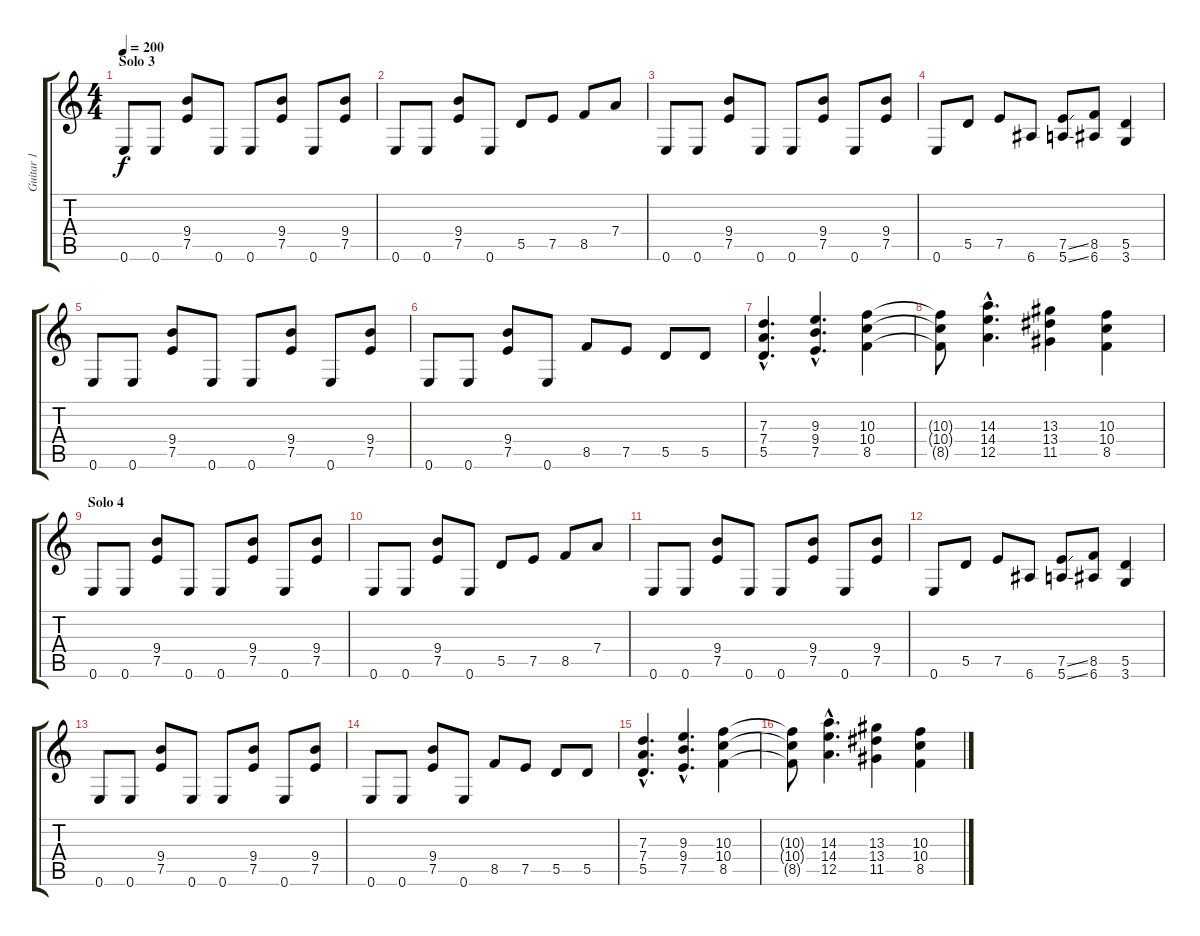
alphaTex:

\track ("Guitar 1" "Guitar 1") {instrument overdrivenguitar}
\staff {score tabs}
\tuning (E4 B3 G3 D3 A2 E2) {hide}
\ts (4 4)
\section ("" "Solo 3")
\tempo 200
\clef g2
\ks c
0.6.8{dy f instrument overdrivenguitar} 0.6.8 (9.4 7.5).8 0.6.8 0.6.8 (9.4 7.5).8 0.6.8 (9.4 7.5).8 |
0.6.8 0.6.8 (9.4 7.5).8 0.6.8 5.5.8 7.5.8 8.5.8 7.4.8 |
0.6.8 0.6.8 (9.4 7.5).8 0.6.8 0.6.8 (9.4 7.5).8 0.6.8 (9.4 7.5).8 |
0.6.8 5.5.8 7.5.8 6.6.8 (7.5{ss} 5.6{ss}).8 (8.5 6.6).8 (5.5 3.6).4 |
0.6.8 0.6.8 (9.4 7.5).8 0.6.8 0.6.8 (9.4 7.5).8 0.6.8 (9.4 7.5).8 |
0.6.8 0.6.8 (9.4 7.5).8 0.6.8 8.5.8 7.5.8 5.5.8 5.5.8 |
(7.3{hac} 7.4{hac} 5.5{hac}).4{d} (9.3{hac} 9.4{hac} 7.5{hac}).4{d} (10.3 10.4 8.5).4 |
(10.3{t} 10.4{t} 8.5{t}).8 (14.3{hac} 14.4{hac} 12.5{hac}).4{d} (13.3 13.4 11.5).4 (10.3 10.4 8.5).4 |
\section ("" "Solo 4")
0.6.8 0.6.8 (9.4 7.5).8 0.6.8 0.6.8 (9.4 7.5).8 0.6.8 (9.4 7.5).8 |
0.6.8 0.6.8 (9.4 7.5).8 0.6.8 5.5.8 7.5.8 8.5.8 7.4.8 |
0.6.8 0.6.8 (9.4 7.5).8 0.6.8 0.6.8 (9.4 7.5).8 0.6.8 (9.4 7.5).8 |
0.6.8 5.5.8 7.5.8 6.6.8 (7.5{ss} 5.6{ss}).8 (8.5 6.6).8 (5.5 3.6).4 |
0.6.8 0.6.8 (9.4 7.5).8 0.6.8 0.6.8 (9.4 7.5).8 0.6.8 (9.4 7.5).8 |
0.6.8 0.6.8 (9.4 7.5).8 0.6.8 8.5.8 7.5.8 5.5.8 5.5.8 |
(7.3{hac} 7.4{hac} 5.5{hac}).4{d} (9.3{hac} 9.4{hac} 7.5{hac}).4{d} (10.3 10.4 8.5).4 |
(10.3{t} 10.4{t} 8.5{t}).8 (14.3{hac} 14.4{hac} 12.5{hac}).4{d} (13.3 13.4 11.5).4 (10.3 10.4 8.5).4
